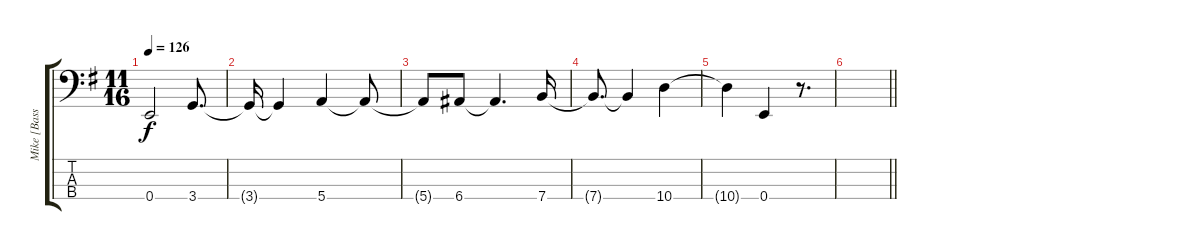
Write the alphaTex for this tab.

\track ("Mike [Bass II]" "Mike [Bass") {instrument electricbasspick}
\staff {score tabs}
\tuning (G2 D2 A1 E1) {hide}
\ts (11 16)
\tempo 126
\clef f4
\ks g
0.4.2{dy f} 3.4.8{d} |
3.4{t}.16 3.4{t}.4 5.4.4 5.4{t}.8 |
5.4{t}.8 6.4.8 6.4{t}.4{d} 7.4.16 |
7.4{t}.8{d} 7.4{t}.4 10.4.4 |
10.4{t}.4 0.4.4 r.8{d} |
\barLineRight lightlight
